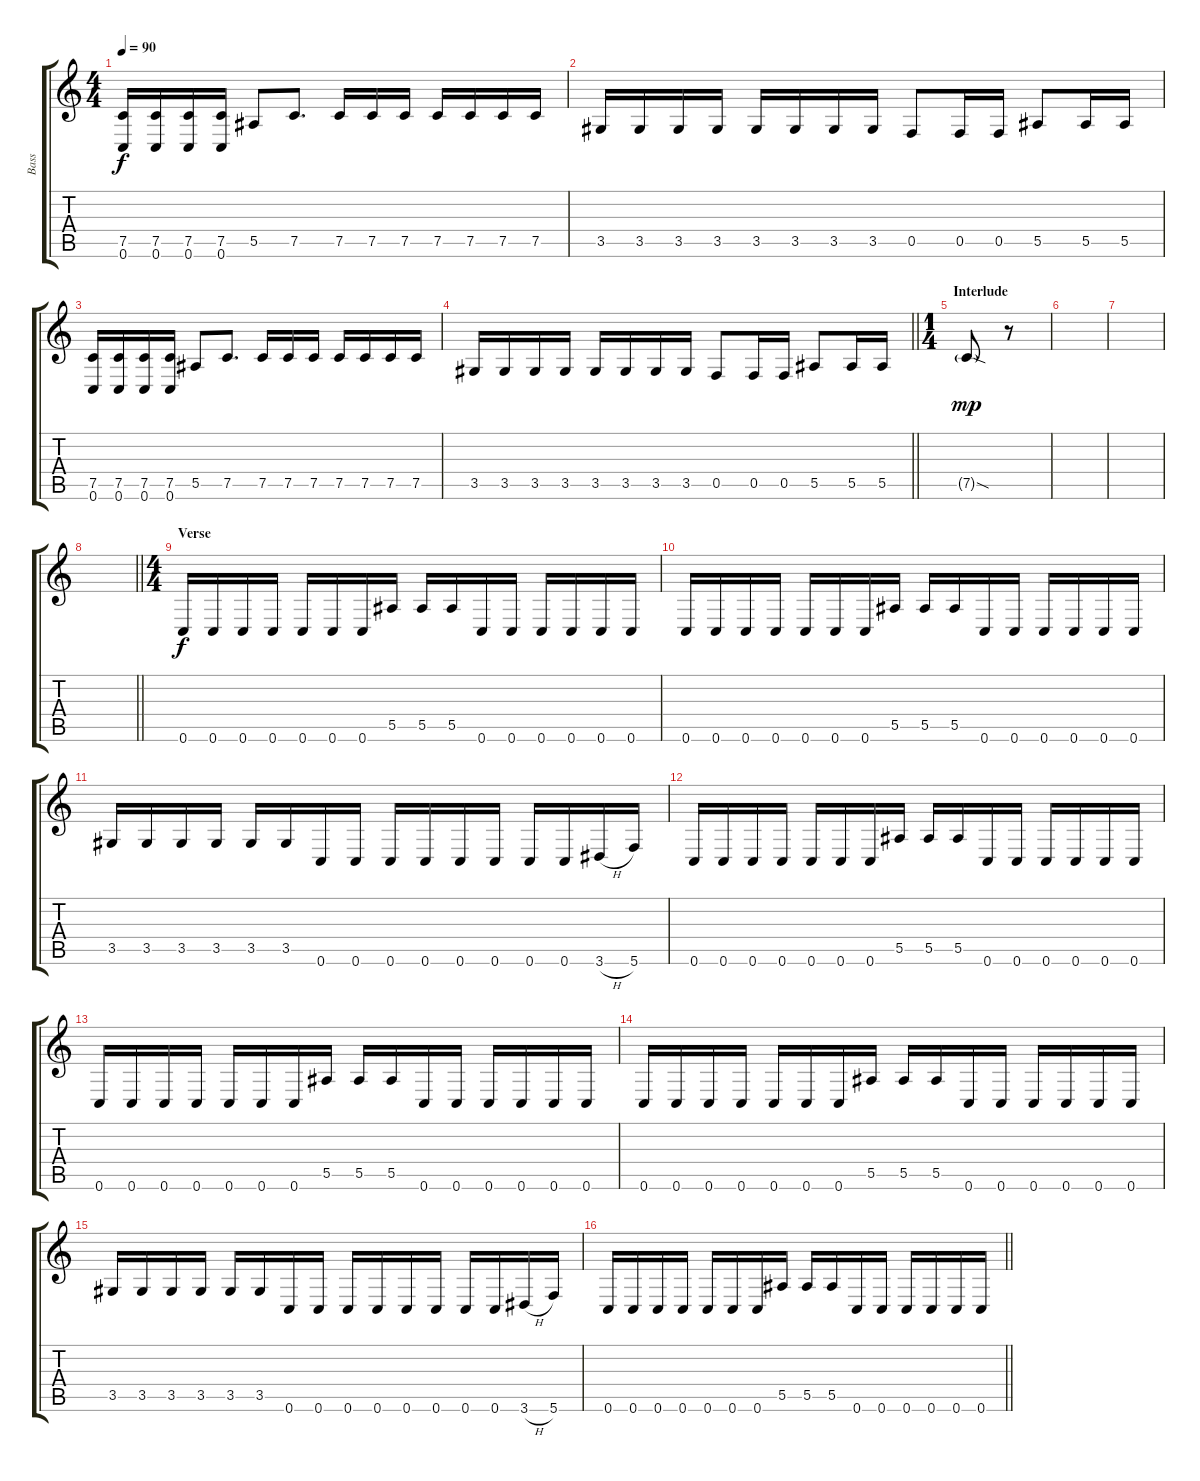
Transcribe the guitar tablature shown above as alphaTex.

\track ("Bass" "Bass") {instrument electricbassfinger}
\staff {score tabs}
\tuning (C4 G3 Eb3 Bb2 F2 C2) {hide}
\ts (4 4)
\tempo 90
\clef g2
\ks c
(7.5 0.6).16{dy f} (7.5 0.6).16 (7.5 0.6).16 (7.5 0.6).16 5.5.8 7.5.8{d} 7.5.16 7.5.16 7.5.16 7.5.16 7.5.16 7.5.16 7.5.16 |
3.5.16 3.5.16 3.5.16 3.5.16 3.5.16 3.5.16 3.5.16 3.5.16 0.5.8 0.5.16 0.5.16 5.5.8 5.5.16 5.5.16 |
(7.5 0.6).16 (7.5 0.6).16 (7.5 0.6).16 (7.5 0.6).16 5.5.8 7.5.8{d} 7.5.16 7.5.16 7.5.16 7.5.16 7.5.16 7.5.16 7.5.16 |
\barLineRight lightlight
3.5.16 3.5.16 3.5.16 3.5.16 3.5.16 3.5.16 3.5.16 3.5.16 0.5.8 0.5.16 0.5.16 5.5.8 5.5.16 5.5.16 |
\ts (1 4)
\section ("" "Interlude")
7.5{sod g}.8{dy mp} r.8 |
|
|
\barLineRight lightlight
|
\ts (4 4)
\section ("" "Verse")
0.6.16{dy f} 0.6.16 0.6.16 0.6.16 0.6.16 0.6.16 0.6.16 5.5.16 5.5.16 5.5.16 0.6.16 0.6.16 0.6.16 0.6.16 0.6.16 0.6.16 |
0.6.16 0.6.16 0.6.16 0.6.16 0.6.16 0.6.16 0.6.16 5.5.16 5.5.16 5.5.16 0.6.16 0.6.16 0.6.16 0.6.16 0.6.16 0.6.16 |
3.5.16 3.5.16 3.5.16 3.5.16 3.5.16 3.5.16 0.6.16 0.6.16 0.6.16 0.6.16 0.6.16 0.6.16 0.6.16 0.6.16 3.6{h}.16 5.6.16 |
0.6.16 0.6.16 0.6.16 0.6.16 0.6.16 0.6.16 0.6.16 5.5.16 5.5.16 5.5.16 0.6.16 0.6.16 0.6.16 0.6.16 0.6.16 0.6.16 |
0.6.16 0.6.16 0.6.16 0.6.16 0.6.16 0.6.16 0.6.16 5.5.16 5.5.16 5.5.16 0.6.16 0.6.16 0.6.16 0.6.16 0.6.16 0.6.16 |
0.6.16 0.6.16 0.6.16 0.6.16 0.6.16 0.6.16 0.6.16 5.5.16 5.5.16 5.5.16 0.6.16 0.6.16 0.6.16 0.6.16 0.6.16 0.6.16 |
3.5.16 3.5.16 3.5.16 3.5.16 3.5.16 3.5.16 0.6.16 0.6.16 0.6.16 0.6.16 0.6.16 0.6.16 0.6.16 0.6.16 3.6{h}.16 5.6.16 |
\barLineRight lightlight
0.6.16 0.6.16 0.6.16 0.6.16 0.6.16 0.6.16 0.6.16 5.5.16 5.5.16 5.5.16 0.6.16 0.6.16 0.6.16 0.6.16 0.6.16 0.6.16
